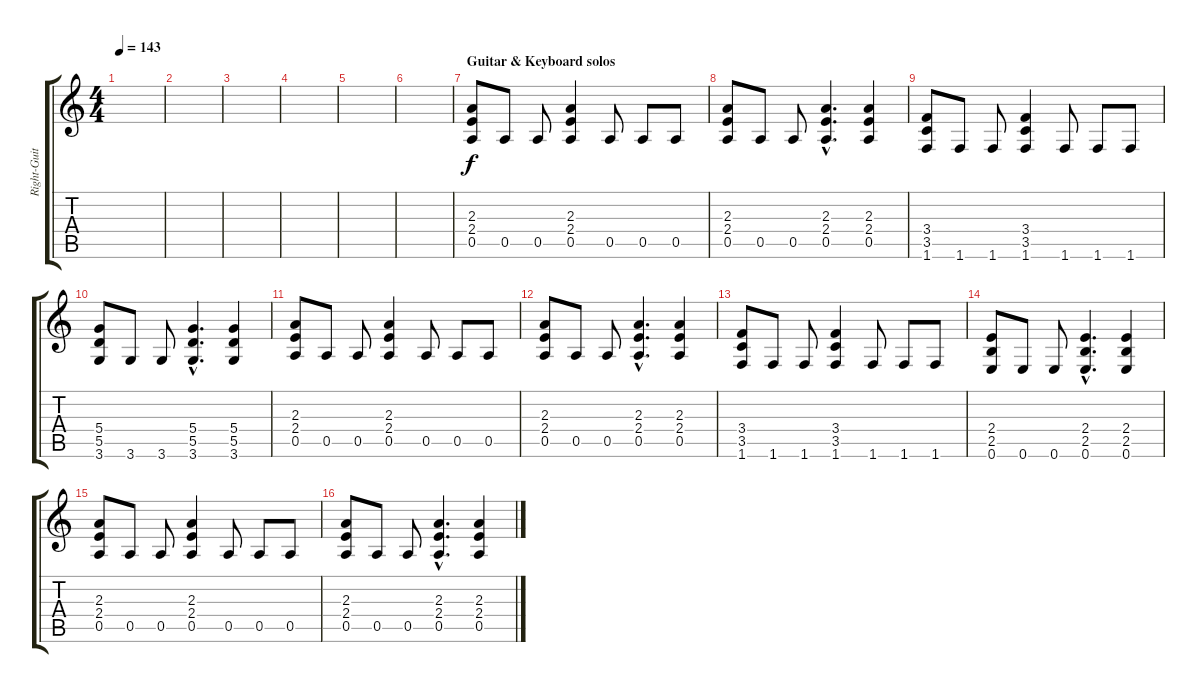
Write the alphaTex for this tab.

\track ("Right-Guitar" "Right-Guit") {instrument distortionguitar}
\staff {score tabs}
\tuning (E4 B3 G3 D3 A2 E2) {hide}
\ts (4 4)
\tempo 143
\clef g2
\ks c
|
|
|
|
|
|
\section ("" "Guitar & Keyboard solos")
(2.3 2.4 0.5).8 0.5.8 0.5.8 (2.3 2.4 0.5).4 0.5.8 0.5.8 0.5.8 |
(2.3 2.4 0.5).8 0.5.8 0.5.8 (2.3{hac} 2.4{hac} 0.5{hac}).4{d} (2.3 2.4 0.5).4 |
(3.4 3.5 1.6).8 1.6.8 1.6.8 (3.4 3.5 1.6).4 1.6.8 1.6.8 1.6.8 |
(5.4 5.5 3.6).8 3.6.8 3.6.8 (5.4{hac} 5.5{hac} 3.6{hac}).4{d} (5.4 5.5 3.6).4 |
(2.3 2.4 0.5).8 0.5.8 0.5.8 (2.3 2.4 0.5).4 0.5.8 0.5.8 0.5.8 |
(2.3 2.4 0.5).8 0.5.8 0.5.8 (2.3{hac} 2.4{hac} 0.5{hac}).4{d} (2.3 2.4 0.5).4 |
(3.4 3.5 1.6).8 1.6.8 1.6.8 (3.4 3.5 1.6).4 1.6.8 1.6.8 1.6.8 |
(2.4 2.5 0.6).8 0.6.8 0.6.8 (2.4{hac} 2.5{hac} 0.6{hac}).4{d} (2.4 2.5 0.6).4 |
(2.3 2.4 0.5).8 0.5.8 0.5.8 (2.3 2.4 0.5).4 0.5.8 0.5.8 0.5.8 |
(2.3 2.4 0.5).8 0.5.8 0.5.8 (2.3{hac} 2.4{hac} 0.5{hac}).4{d} (2.3 2.4 0.5).4
